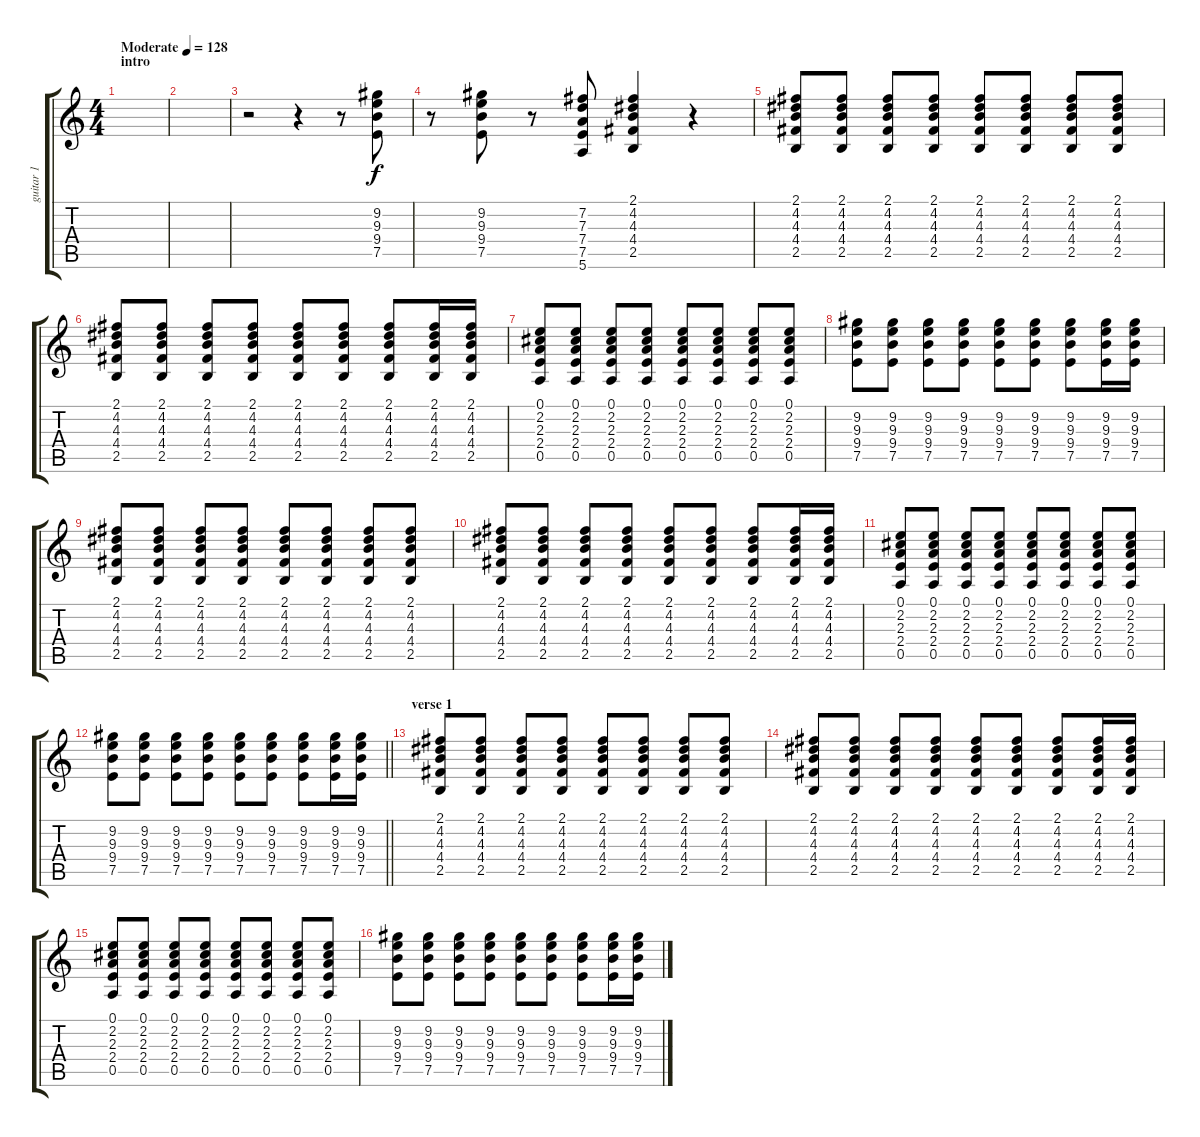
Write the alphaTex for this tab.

\track ("guitar 1" "guitar 1") {instrument acousticguitarsteel}
\staff {score tabs}
\tuning (E4 B3 G3 D3 A2 E2) {hide}
\ts (4 4)
\section ("" "intro")
\tempo (128 "Moderate")
\clef g2
\ks c
|
|
r.2 r.4 r.8 (9.2 9.3 9.4 7.5).8 |
r.8 (9.2 9.3 9.4 7.5).8 r.8 (7.2 7.3 7.4 7.5 5.6).8 (2.1 4.2 4.3 4.4 2.5).4 r.4 |
(2.1 4.2 4.3 4.4 2.5).8 (2.1 4.2 4.3 4.4 2.5).8 (2.1 4.2 4.3 4.4 2.5).8 (2.1 4.2 4.3 4.4 2.5).8 (2.1 4.2 4.3 4.4 2.5).8 (2.1 4.2 4.3 4.4 2.5).8 (2.1 4.2 4.3 4.4 2.5).8 (2.1 4.2 4.3 4.4 2.5).8 |
(2.1 4.2 4.3 4.4 2.5).8 (2.1 4.2 4.3 4.4 2.5).8 (2.1 4.2 4.3 4.4 2.5).8 (2.1 4.2 4.3 4.4 2.5).8 (2.1 4.2 4.3 4.4 2.5).8 (2.1 4.2 4.3 4.4 2.5).8 (2.1 4.2 4.3 4.4 2.5).8 (2.1 4.2 4.3 4.4 2.5).16 (2.1 4.2 4.3 4.4 2.5).16 |
(0.1 2.2 2.3 2.4 0.5).8 (0.1 2.2 2.3 2.4 0.5).8 (0.1 2.2 2.3 2.4 0.5).8 (0.1 2.2 2.3 2.4 0.5).8 (0.1 2.2 2.3 2.4 0.5).8 (0.1 2.2 2.3 2.4 0.5).8 (0.1 2.2 2.3 2.4 0.5).8 (0.1 2.2 2.3 2.4 0.5).8 |
(9.2 9.3 9.4 7.5).8 (9.2 9.3 9.4 7.5).8 (9.2 9.3 9.4 7.5).8 (9.2 9.3 9.4 7.5).8 (9.2 9.3 9.4 7.5).8 (9.2 9.3 9.4 7.5).8 (9.2 9.3 9.4 7.5).8 (9.2 9.3 9.4 7.5).16 (9.2 9.3 9.4 7.5).16 |
(2.1 4.2 4.3 4.4 2.5).8 (2.1 4.2 4.3 4.4 2.5).8 (2.1 4.2 4.3 4.4 2.5).8 (2.1 4.2 4.3 4.4 2.5).8 (2.1 4.2 4.3 4.4 2.5).8 (2.1 4.2 4.3 4.4 2.5).8 (2.1 4.2 4.3 4.4 2.5).8 (2.1 4.2 4.3 4.4 2.5).8 |
(2.1 4.2 4.3 4.4 2.5).8 (2.1 4.2 4.3 4.4 2.5).8 (2.1 4.2 4.3 4.4 2.5).8 (2.1 4.2 4.3 4.4 2.5).8 (2.1 4.2 4.3 4.4 2.5).8 (2.1 4.2 4.3 4.4 2.5).8 (2.1 4.2 4.3 4.4 2.5).8 (2.1 4.2 4.3 4.4 2.5).16 (2.1 4.2 4.3 4.4 2.5).16 |
(0.1 2.2 2.3 2.4 0.5).8 (0.1 2.2 2.3 2.4 0.5).8 (0.1 2.2 2.3 2.4 0.5).8 (0.1 2.2 2.3 2.4 0.5).8 (0.1 2.2 2.3 2.4 0.5).8 (0.1 2.2 2.3 2.4 0.5).8 (0.1 2.2 2.3 2.4 0.5).8 (0.1 2.2 2.3 2.4 0.5).8 |
\barLineRight lightlight
(9.2 9.3 9.4 7.5).8 (9.2 9.3 9.4 7.5).8 (9.2 9.3 9.4 7.5).8 (9.2 9.3 9.4 7.5).8 (9.2 9.3 9.4 7.5).8 (9.2 9.3 9.4 7.5).8 (9.2 9.3 9.4 7.5).8 (9.2 9.3 9.4 7.5).16 (9.2 9.3 9.4 7.5).16 |
\section ("" "verse 1")
(2.1 4.2 4.3 4.4 2.5).8 (2.1 4.2 4.3 4.4 2.5).8 (2.1 4.2 4.3 4.4 2.5).8 (2.1 4.2 4.3 4.4 2.5).8 (2.1 4.2 4.3 4.4 2.5).8 (2.1 4.2 4.3 4.4 2.5).8 (2.1 4.2 4.3 4.4 2.5).8 (2.1 4.2 4.3 4.4 2.5).8 |
(2.1 4.2 4.3 4.4 2.5).8 (2.1 4.2 4.3 4.4 2.5).8 (2.1 4.2 4.3 4.4 2.5).8 (2.1 4.2 4.3 4.4 2.5).8 (2.1 4.2 4.3 4.4 2.5).8 (2.1 4.2 4.3 4.4 2.5).8 (2.1 4.2 4.3 4.4 2.5).8 (2.1 4.2 4.3 4.4 2.5).16 (2.1 4.2 4.3 4.4 2.5).16 |
(0.1 2.2 2.3 2.4 0.5).8 (0.1 2.2 2.3 2.4 0.5).8 (0.1 2.2 2.3 2.4 0.5).8 (0.1 2.2 2.3 2.4 0.5).8 (0.1 2.2 2.3 2.4 0.5).8 (0.1 2.2 2.3 2.4 0.5).8 (0.1 2.2 2.3 2.4 0.5).8 (0.1 2.2 2.3 2.4 0.5).8 |
(9.2 9.3 9.4 7.5).8 (9.2 9.3 9.4 7.5).8 (9.2 9.3 9.4 7.5).8 (9.2 9.3 9.4 7.5).8 (9.2 9.3 9.4 7.5).8 (9.2 9.3 9.4 7.5).8 (9.2 9.3 9.4 7.5).8 (9.2 9.3 9.4 7.5).16 (9.2 9.3 9.4 7.5).16
